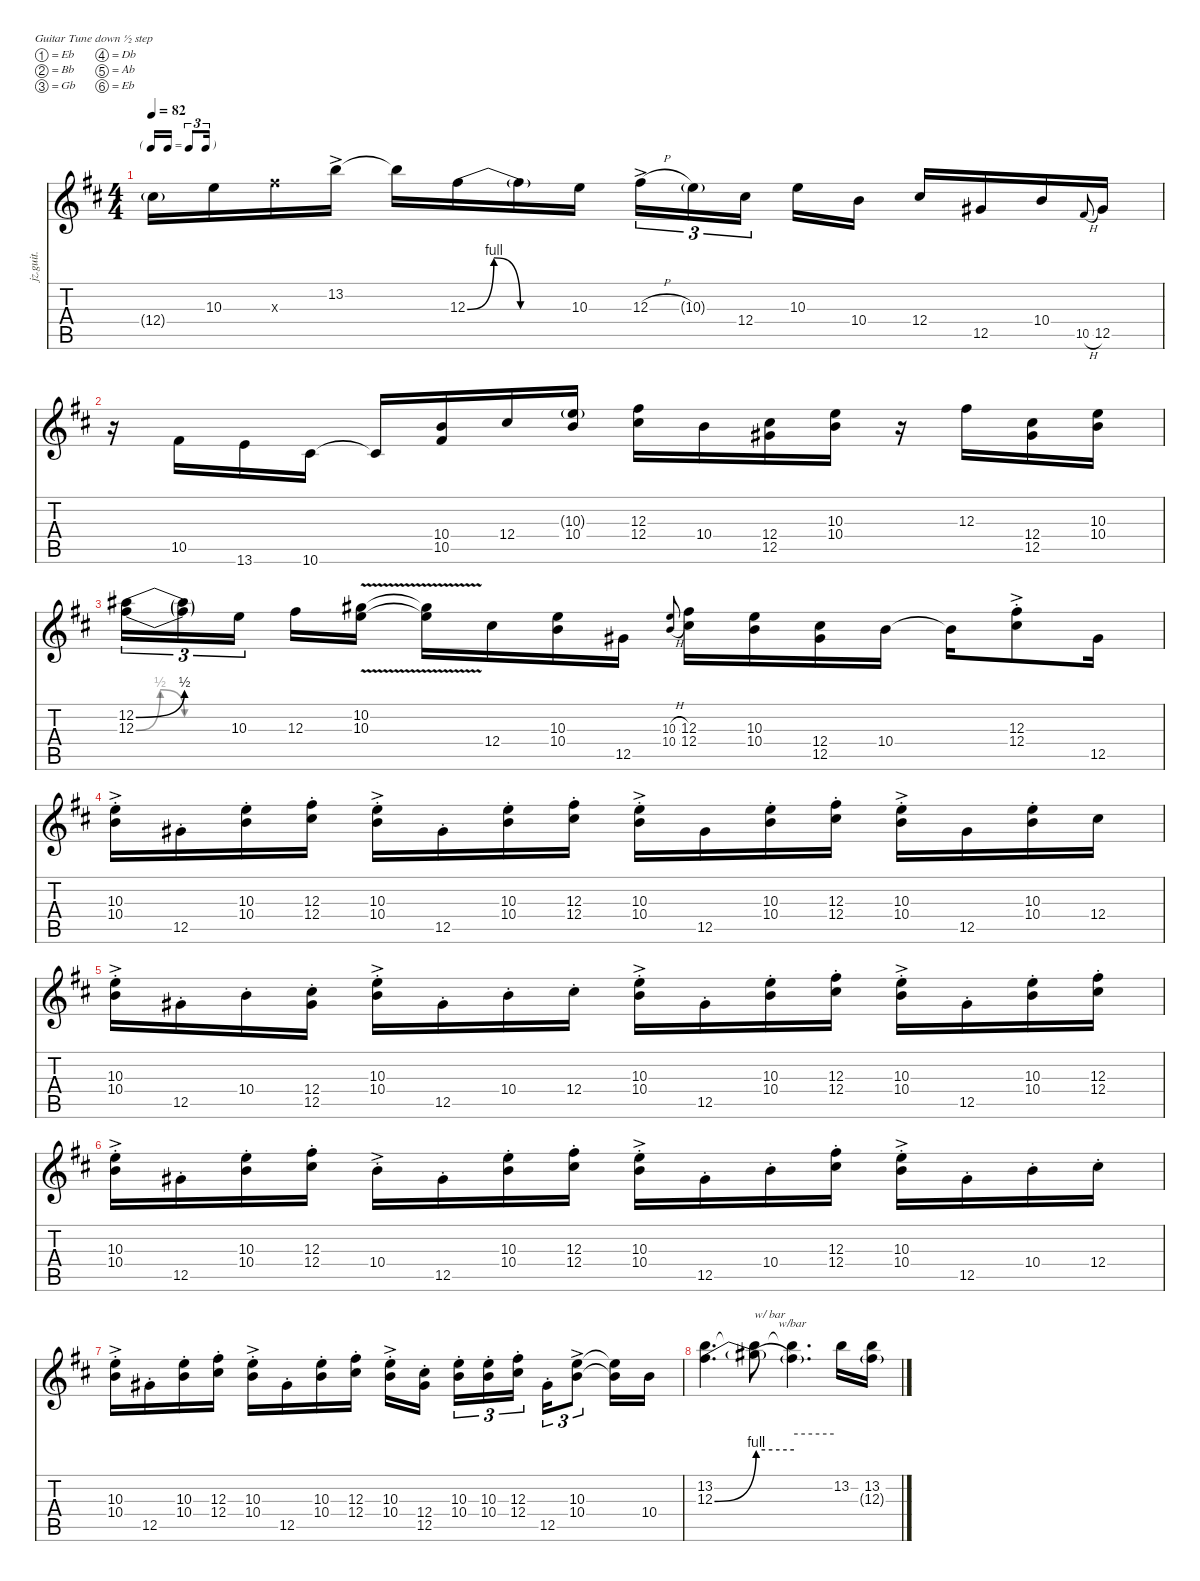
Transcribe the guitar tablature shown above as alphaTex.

\defaultSystemsLayout 4
\hideDynamics
\bracketExtendMode nobrackets
\otherSystemsTrackNameOrientation horizontal
\track ("Jimi" "jz.guit.") {instrument electricguitarjazz}
\staff {score tabs}
\tuning (Eb4 Bb3 Gb3 Db3 Ab2 Eb2)
\ts (4 4)
\tf triplet16th
\tempo 82
\clef g2
\ks d
12.4{g acc #}.16{dy mf beam Down} 10.3{acc forcenatural}.16{dy f beam Down} 12.3{x acc #}.16{beam Down} 13.2{ac acc forcenatural}.16{beam Down} 13.2{t acc forcenatural}.16{beam Down} 12.3{be (bendrelease 0 0 30 4 30 4 60 0) acc #}.16{beam Down} 12.3{be (hold 0 0 60 0) t acc #}.16{beam Down} 10.3{acc forcenatural}.16{beam Down} 12.3{h ac acc #}.16{tu (3 2) beam Down} 10.3{g acc forcenatural}.16{tu (3 2) dy mf beam Down} 12.4{acc #}.16{tu (3 2) dy f beam Down} 10.3{acc forcenatural}.16{beam Down} 10.4{acc forcenatural}.16{beam Down} 12.4{acc #}.16{beam Up} 12.5{acc #}.16{beam Up} 10.4{acc forcenatural}.16{beam Up} 10.5{h acc #}.8{gr onbeat dy mf beam Up} 12.5{acc #}.16{dy f beam Up} |
r.16{beam Down} 10.5{acc #}.16{beam Up} 13.6{acc forcenatural}.16{beam Up} 10.6{acc #}.16{beam Up} 10.6{t acc #}.16{beam Up} (10.4{acc forcenatural} 10.5{acc #}).16{beam Up} 12.4{acc #}.16{beam Up} (10.3{g acc forcenatural} 10.4{acc forcenatural}).16{beam Up} (12.3{acc #} 12.4{acc #}).16{beam Down} 10.4{acc forcenatural}.16{beam Down} (12.4{acc #} 12.5{acc #}).16{beam Down} (10.3{acc forcenatural} 10.4{acc forcenatural}).16{beam Down} r.16{beam Down} 12.3{acc #}.16{beam Down} (12.4{acc #} 12.5{acc #}).16{beam Down} (10.3{acc forcenatural} 10.4{acc forcenatural}).16{beam Down} |
(12.2{be (bend 0 0 60 2) acc #} 12.3{be (bendrelease 0 0 30 2 30 2 60 0) acc #}).16{tu (3 2) beam Down} (12.2{be (hold 0 0 60 0) t acc #} 12.3{be (hold 0 0 60 0) t acc #}).16{tu (3 2) beam Down} 10.3{acc forcenatural}.16{tu (3 2) beam Down} 12.3{acc #}.16{beam Down} (10.2{v acc #} 10.3{v acc forcenatural}).16{beam Down} (10.2{v t acc #} 10.3{v t acc forcenatural}).16{beam Down} 12.4{acc #}.16{beam Down} (10.3{acc forcenatural} 10.4{acc forcenatural}).16{beam Down} 12.5{acc #}.16{beam Down} (10.3{h acc forcenatural} 10.4{h acc forcenatural}).8{gr onbeat dy mf beam Up} (12.3{acc #} 12.4{acc #}).16{dy f beam Down} (10.3{acc forcenatural} 10.4{acc forcenatural}).16{beam Down} (12.4{acc #} 12.5{acc #}).16{beam Down} 10.4{acc forcenatural}.16{beam Down} 10.4{t acc forcenatural}.16{beam Down} (12.3{ac st acc #} 12.4{ac st acc #}).8{beam Down} 12.5{acc #}.16{beam Down} |
(10.3{ac st acc forcenatural} 10.4{ac st acc forcenatural}).16{beam Down} 12.5{st acc #}.16{beam Down} (10.3{st acc forcenatural} 10.4{st acc forcenatural}).16{beam Down} (12.3{st acc #} 12.4{st acc #}).16{beam Down} (10.3{ac st acc forcenatural} 10.4{ac st acc forcenatural}).16{beam Down} 12.5{st acc #}.16{beam Down} (10.3{st acc forcenatural} 10.4{acc forcenatural}).16{beam Down} (12.3{st acc #} 12.4{acc #}).16{beam Down} (10.3{ac st acc forcenatural} 10.4{ac acc forcenatural}).16{beam Down} 12.5{acc #}.16{beam Down} (10.3{st acc forcenatural} 10.4{acc forcenatural}).16{beam Down} (12.3{st acc #} 12.4{acc #}).16{beam Down} (10.3{ac st acc forcenatural} 10.4{ac acc forcenatural}).16{beam Down} 12.5{acc #}.16{beam Down} (10.3{st acc forcenatural} 10.4{acc forcenatural}).16{beam Down} 12.4{acc #}.16{beam Down} |
(10.3{st acc forcenatural} 10.4{ac st acc forcenatural}).16{dy mf beam Down} 12.5{st acc #}.16{dy f beam Down} 10.4{st acc forcenatural}.16{beam Down} (12.4{st acc #} 12.5{st acc #}).16{beam Down} (10.3{ac st acc forcenatural} 10.4{ac st acc forcenatural}).16{beam Down} 12.5{st acc #}.16{beam Down} 10.4{st acc forcenatural}.16{beam Down} 12.4{st acc #}.16{beam Down} (10.3{ac st acc forcenatural} 10.4{ac st acc forcenatural}).16{beam Down} 12.5{st acc #}.16{beam Down} (10.3{st acc forcenatural} 10.4{st acc forcenatural}).16{beam Down} (12.3{st acc #} 12.4{st acc #}).16{beam Down} (10.3{ac st acc forcenatural} 10.4{ac st acc forcenatural}).16{beam Down} 12.5{st acc #}.16{beam Down} (10.3{st acc forcenatural} 10.4{st acc forcenatural}).16{beam Down} (12.3{st acc #} 12.4{st acc #}).16{beam Down} |
(10.3{ac st acc forcenatural} 10.4{ac st acc forcenatural}).16{beam Down} 12.5{st acc #}.16{beam Down} (10.3{st acc forcenatural} 10.4{st acc forcenatural}).16{beam Down} (12.3{st acc #} 12.4{st acc #}).16{beam Down} 10.4{ac st acc forcenatural}.16{beam Down} 12.5{st acc #}.16{beam Down} (10.3{st acc forcenatural} 10.4{st acc forcenatural}).16{beam Down} (12.3{st acc #} 12.4{st acc #}).16{beam Down} (10.3{ac st acc forcenatural} 10.4{ac st acc forcenatural}).16{beam Down} 12.5{st acc #}.16{beam Down} 10.4{st acc forcenatural}.16{beam Down} (12.3{st acc #} 12.4{st acc #}).16{beam Down} (10.3{ac st acc forcenatural} 10.4{ac st acc forcenatural}).16{beam Down} 12.5{st acc #}.16{beam Down} 10.4{st acc forcenatural}.16{beam Down} 12.4{st acc #}.16{beam Down} |
(10.3{ac st acc forcenatural} 10.4{ac st acc forcenatural}).16{beam Down} 12.5{st acc #}.16{beam Down} (10.3{st acc forcenatural} 10.4{st acc forcenatural}).16{beam Down} (12.3{st acc #} 12.4{st acc #}).16{beam Down} (10.3{ac st acc forcenatural} 10.4{ac st acc forcenatural}).16{beam Down} 12.5{st acc #}.16{beam Down} (10.3{st acc forcenatural} 10.4{st acc forcenatural}).16{beam Down} (12.3{st acc #} 12.4{st acc #}).16{beam Down} (10.3{ac st acc forcenatural} 10.4{ac st acc forcenatural}).16{beam Down} (12.4{st acc #} 12.5{st acc #}).16{beam Down} (10.3{st acc forcenatural} 10.4{st acc forcenatural}).16{tu (3 2) beam Down} (10.3{st acc forcenatural} 10.4{st acc forcenatural}).16{tu (3 2) beam Down} (12.3{st acc #} 12.4{st acc #}).16{tu (3 2) beam Down} 12.5{st acc #}.16{tu (3 2) beam Down} (10.3{ac acc forcenatural} 10.4{ac acc forcenatural}).8{tu (3 2) beam Down} (10.3{t acc forcenatural} 10.4{t acc forcenatural}).16{beam Down} 10.4{acc forcenatural}.16{beam Down} |
(13.2{acc forcenatural} 12.3{be (bend 0 0 60 4) acc #}).4{d beam Down} (13.2{t acc forcenatural} 12.3{be (hold 0 4 60 4) t}).8{txt "w/ bar" beam Down} (13.2{t acc forcenatural} 12.3{be (hold 0 0 60 0) t acc #}).4{d tbe (hold default 0 0 60 0) beam Down} 13.2{acc forcenatural}.16{beam Down} (13.2{acc forcenatural} 12.3{g acc #}).16{beam Down}
